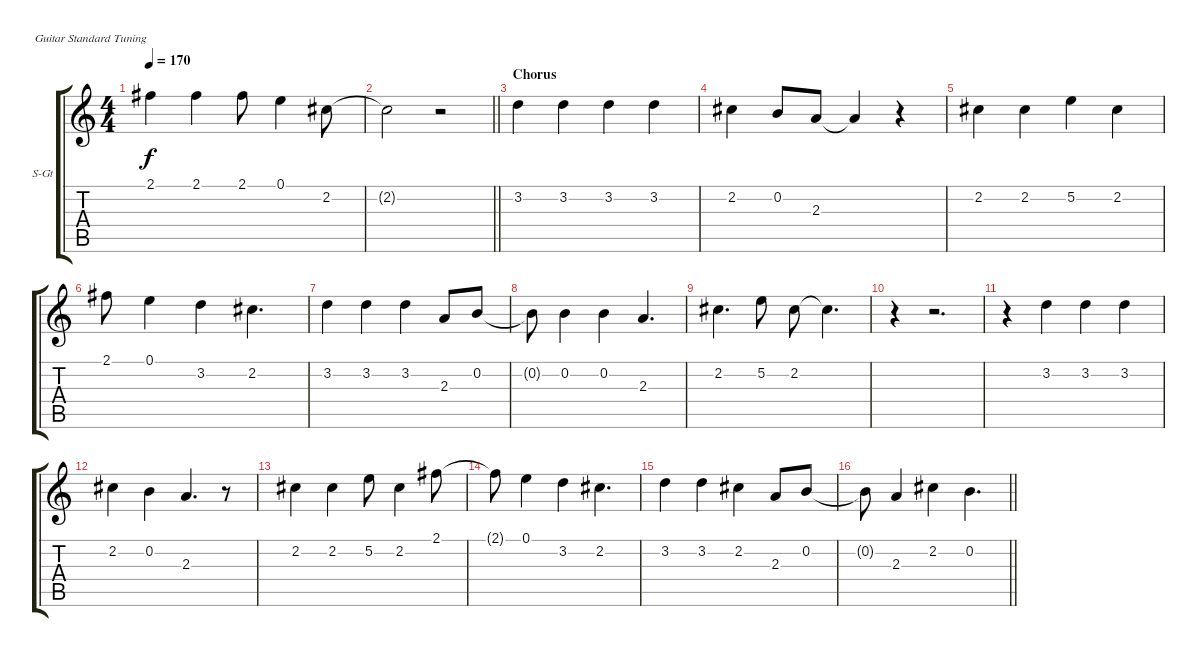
\bracketExtendMode groupsimilarinstruments
\firstSystemTrackNameOrientation horizontal
\otherSystemsTrackNameOrientation horizontal
\track ("Vocals" "S-Gt") {mute instrument altosax}
\staff {score tabs}
\tuning (E4 B3 G3 D3 A2 E2)
\displaytranspose 12
\ts (4 4)
\tempo 170
\clef g2
\ks c
2.1.4{dy f} 2.1.4 2.1.8 0.1.4 2.2.8 |
\barLineRight lightlight
2.2{t}.2 r.2 |
\section ("" "Chorus")
3.2.4 3.2.4 3.2.4 3.2.4 |
2.2.4 0.2.8 2.3.8 2.3{t}.4 r.4 |
2.2.4 2.2.4 5.2.4 2.2.4 |
2.1.8 0.1.4 3.2.4 2.2.4{d} |
3.2.4 3.2.4 3.2.4 2.3.8 0.2.8 |
0.2{t}.8 0.2.4 0.2.4 2.3.4{d} |
2.2.4{d} 5.2.8 2.2.8 2.2{t}.4{d} |
r.4 r.2{d} |
r.4 3.2.4 3.2.4 3.2.4 |
2.2.4 0.2.4 2.3.4{d} r.8 |
2.2.4 2.2.4 5.2.8 2.2.4 2.1.8 |
2.1{t}.8 0.1.4 3.2.4 2.2.4{d} |
3.2.4 3.2.4 2.2.4 2.3.8 0.2.8 |
\barLineRight lightlight
0.2{t}.8 2.3.4 2.2.4 0.2.4{d}
